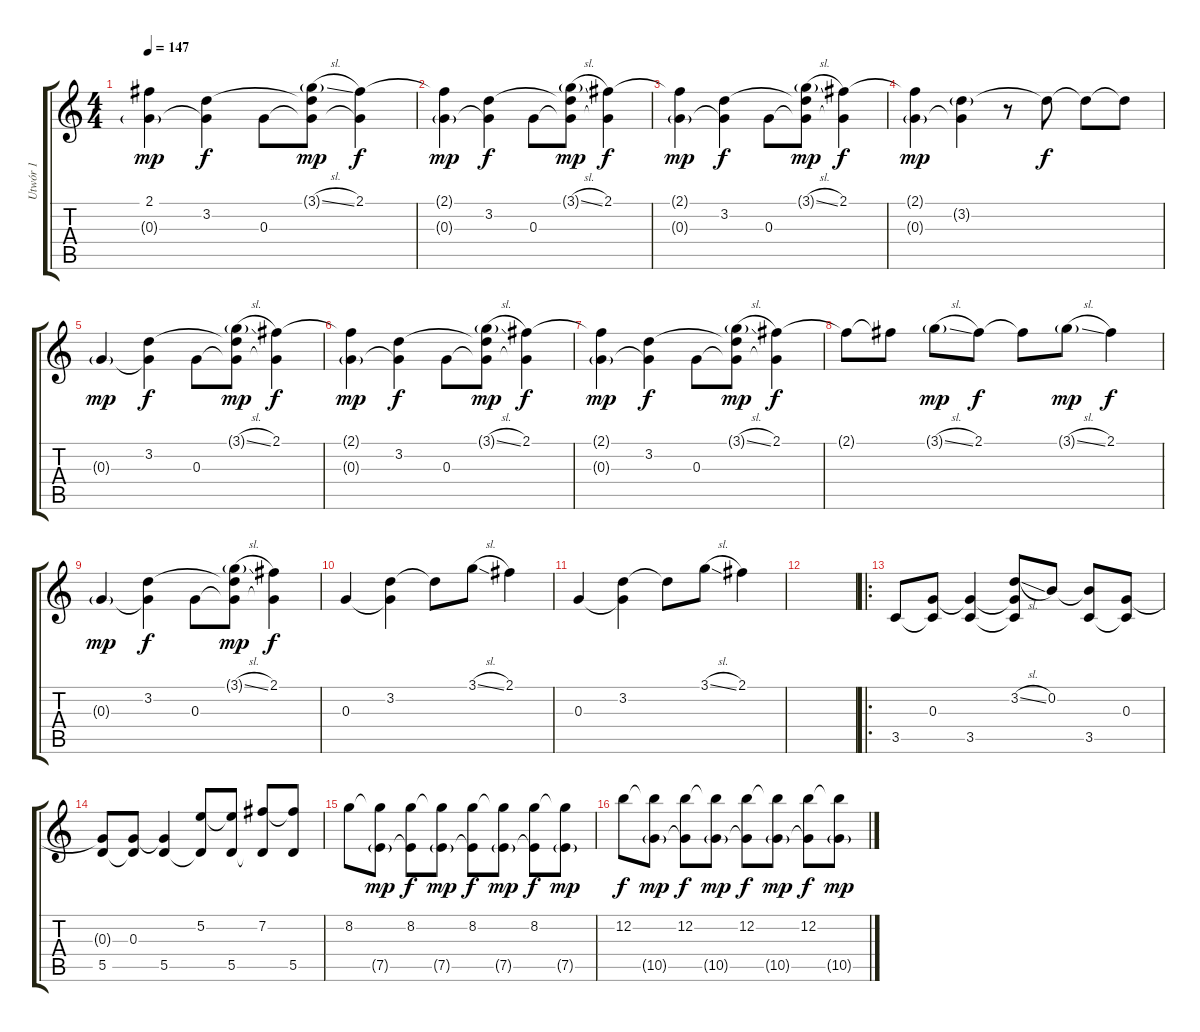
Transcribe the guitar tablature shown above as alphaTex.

\track ("Utwór 1" "Utwór 1") {instrument acousticguitarsteel}
\staff {score tabs}
\tuning (E4 B3 G3 D3 A2 E2) {hide}
\ts (4 4)
\tempo 147
\clef g2
\ks c
(2.1{t} 0.3{g}).4{dy mp} (3.2 0.3{t}).4{dy f} 0.3.8 (3.1{sl g} 3.2{t} 0.3{t}).8{dy mp} (2.1 0.3{t}).4{dy f} |
(2.1{t} 0.3{g}).4{dy mp} (3.2 0.3{t}).4{dy f} 0.3.8 (3.1{sl g} 3.2{t} 0.3{t}).8{dy mp} (2.1 0.3{t}).4{dy f} |
(2.1{t} 0.3{g}).4{dy mp} (3.2 0.3{t}).4{dy f} 0.3.8 (3.1{sl g} 3.2{t} 0.3{t}).8{dy mp} (2.1 0.3{t}).4{dy f} |
(2.1{t} 0.3{g}).4{dy mp} (3.2{g} 0.3{t}).4 r.8 3.2{t}.8{dy f} 3.2{t}.8 3.2{t}.8 |
0.3{g}.4{dy mp} (3.2 0.3{t}).4{dy f} 0.3.8 (3.1{sl g} 3.2{t} 0.3{t}).8{dy mp} (2.1 0.3{t}).4{dy f} |
(2.1{t} 0.3{g}).4{dy mp} (3.2 0.3{t}).4{dy f} 0.3.8 (3.1{sl g} 3.2{t} 0.3{t}).8{dy mp} (2.1 0.3{t}).4{dy f} |
(2.1{t} 0.3{g}).4{dy mp} (3.2 0.3{t}).4{dy f} 0.3.8 (3.1{sl g} 3.2{t} 0.3{t}).8{dy mp} (2.1 0.3{t}).4{dy f} |
2.1{t}.8 2.1{t}.8 3.1{sl g}.8{dy mp} 2.1.8{dy f} 2.1{t}.8 3.1{sl g}.8{dy mp} 2.1.4{dy f} |
0.3{g}.4{dy mp} (3.2 0.3{t}).4{dy f} 0.3.8 (3.1{sl g} 3.2{t} 0.3{t}).8{dy mp} (2.1 0.3{t}).4{dy f} |
0.3.4 (3.2 0.3{t}).4 3.2{t}.8 3.1{sl}.8 2.1.4 |
0.3.4 (3.2 0.3{t}).4 3.2{t}.8 3.1{sl}.8 2.1.4 |
|
\ro
3.5.8 (0.3 3.5{t}).8 (0.3{t} 3.5).4 (3.2{sl} 0.3{t} 3.5{t}).8 0.2.8 (0.2{t} 3.5).8 (0.3 3.5{t}).8 |
(0.3{t} 5.5).8 (0.3 5.5{t}).8 (0.3{t} 5.5).4 (5.2 5.5{t}).8 (5.2{t} 5.5).8 (7.2 5.5{t}).8 (7.2{t} 5.5).8 |
8.2.8 (8.2{t} 7.5{g}).8{dy mp} (8.2 7.5{t}).8{dy f} (8.2{t} 7.5{g}).8{dy mp} (8.2 7.5{t}).8{dy f} (8.2{t} 7.5{g}).8{dy mp} (8.2 7.5{t}).8{dy f} (8.2{t} 7.5{g}).8{dy mp} |
12.2.8{dy f} (12.2{t} 10.5{g}).8{dy mp} (12.2 10.5{t}).8{dy f} (12.2{t} 10.5{g}).8{dy mp} (12.2 10.5{t}).8{dy f} (12.2{t} 10.5{g}).8{dy mp} (12.2 10.5{t}).8{dy f} (12.2{t} 10.5{g}).8{dy mp}
